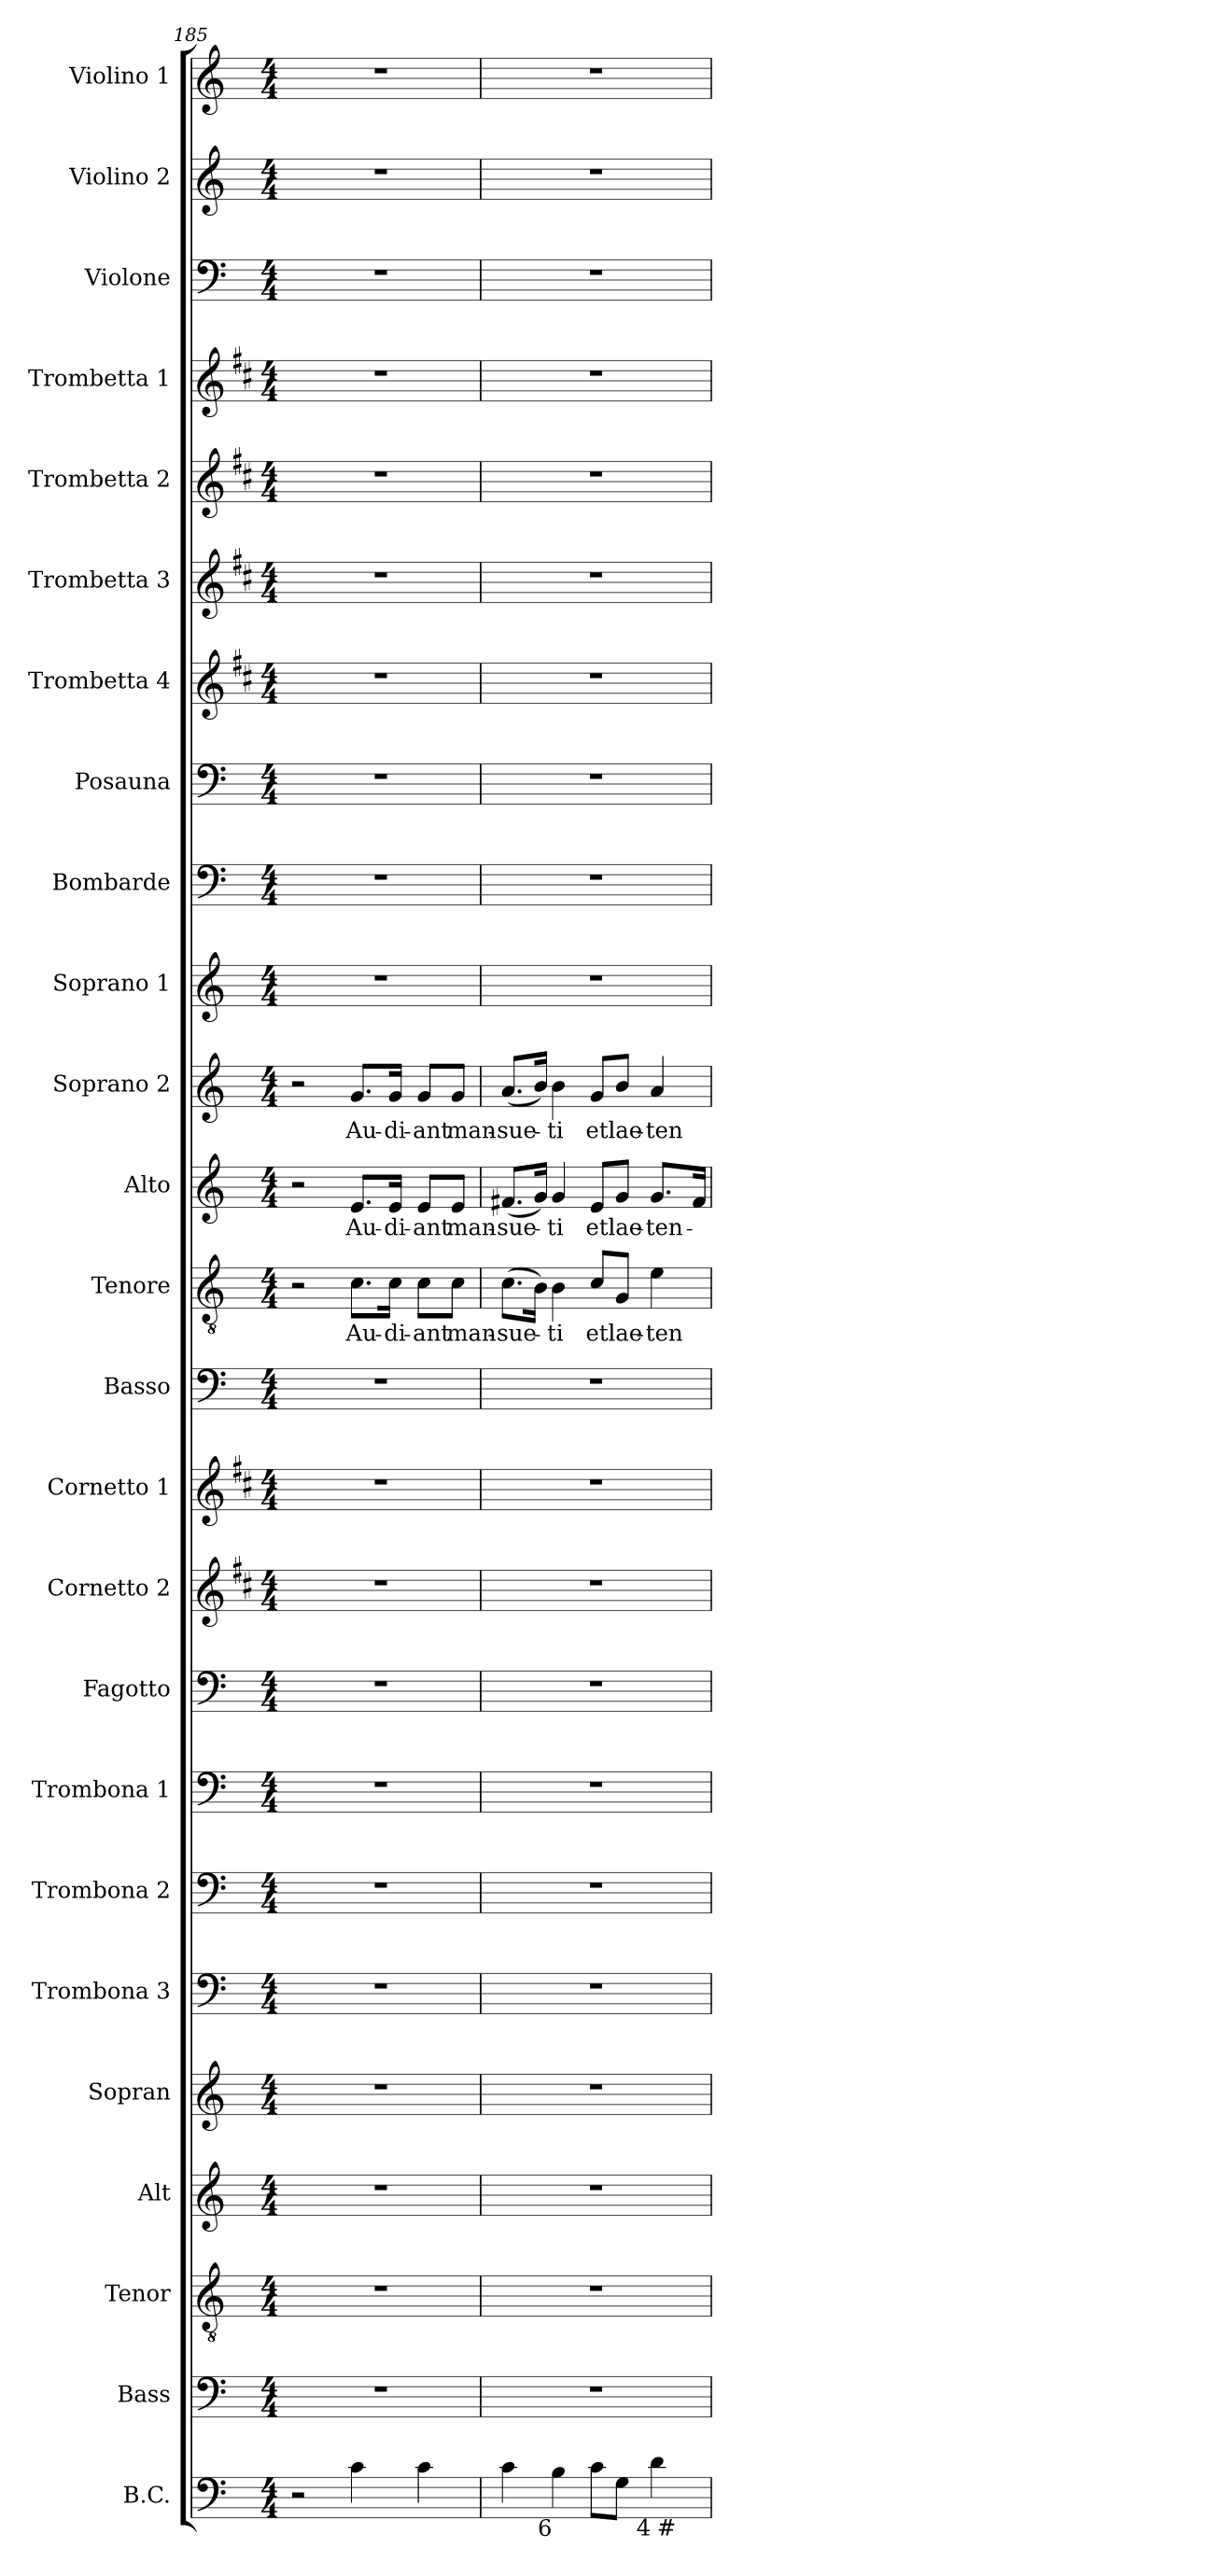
**kern	**kern	**kern	**kern	**kern	**kern	**kern	**kern	**kern	**kern	**kern	**kern	**kern	**text	**kern	**text	**kern	**text	**kern	**kern	**kern	**kern	**kern	**kern	**kern	**kern	**kern	**kern
*part25	*part24	*part23	*part22	*part21	*part20	*part19	*part18	*part17	*part16	*part15	*part14	*part13	*part13	*part12	*part12	*part11	*part11	*part10	*part9	*part8	*part7	*part6	*part5	*part4	*part3	*part2	*part1
*staff25	*staff24	*staff23	*staff22	*staff21	*staff20	*staff19	*staff18	*staff17	*staff16	*staff15	*staff14	*staff13	*staff13	*staff12	*staff12	*staff11	*staff11	*staff10	*staff9	*staff8	*staff7	*staff6	*staff5	*staff4	*staff3	*staff2	*staff1
*I"B.C.	*I"Bass	*I"Tenor	*I"Alt	*I"Sopran	*I"Trombona 3	*I"Trombona 2	*I"Trombona 1	*I"Fagotto	*I"Cornetto 2	*I"Cornetto 1	*I"Basso	*I"Tenore	*	*I"Alto	*	*I"Soprano 2	*	*I"Soprano 1	*I"Bombarde	*I"Posauna	*I"Trombetta 4	*I"Trombetta 3	*I"Trombetta 2	*I"Trombetta 1	*I"Violone	*I"Violino 2	*I"Violino 1
*I'B.C.	*I'B.	*I'T.	*I'A.	*I'S.	*I'Tbn. 2	*I'Tbn. 2	*I'Tbn. 1	*I'Fag.	*I'Cor. 2	*I'Cor. 1	*I'B.	*I'T.	*	*I'A.	*	*I'S.	*	*I'S.	*	*	*	*	*	*	*	*I'Vl. 2	*I'Vl. 1
*clefF4	*clefF4	*clefGv2	*clefG2	*clefG2	*clefF4	*clefF4	*clefF4	*clefF4	*clefG2	*clefG2	*clefF4	*clefGv2	*	*clefG2	*	*clefG2	*	*clefG2	*clefF4	*clefF4	*clefG2	*clefG2	*clefG2	*clefG2	*clefF4	*clefG2	*clefG2
*	*	*ITrd7c12	*	*	*	*	*	*	*ITrd1c2	*ITrd1c2	*	*ITrd7c12	*	*	*	*	*	*	*	*	*ITrd1c2	*ITrd1c2	*ITrd1c2	*ITrd1c2	*	*	*
*k[]	*k[]	*k[]	*k[]	*k[]	*k[]	*k[]	*k[]	*k[]	*k[]	*k[]	*k[]	*k[]	*	*k[]	*	*k[]	*	*k[]	*k[]	*k[]	*k[]	*k[]	*k[]	*k[]	*k[]	*k[]	*k[]
*C:	*C:	*C:	*C:	*C:	*C:	*C:	*C:	*C:	*C:	*C:	*C:	*C:	*	*C:	*	*C:	*	*C:	*C:	*C:	*C:	*C:	*C:	*C:	*C:	*C:	*C:
*M4/4	*M4/4	*M4/4	*M4/4	*M4/4	*M4/4	*M4/4	*M4/4	*M4/4	*M4/4	*M4/4	*M4/4	*M4/4	*	*M4/4	*	*M4/4	*	*M4/4	*M4/4	*M4/4	*M4/4	*M4/4	*M4/4	*M4/4	*M4/4	*M4/4	*M4/4
*MM100	*MM100	*MM100	*MM100	*MM100	*MM100	*MM100	*MM100	*MM100	*MM100	*MM100	*MM100	*MM100	*	*MM100	*	*MM100	*	*MM100	*MM100	*MM100	*MM100	*MM100	*MM100	*MM100	*MM100	*MM100	*MM100
=185	=185	=185	=185	=185	=185	=185	=185	=185	=185	=185	=185	=185	=185	=185	=185	=185	=185	=185	=185	=185	=185	=185	=185	=185	=185	=185	=185
2r	1r	1r	1r	1r	1r	1r	1r	1r	1r	1r	1r	2r	.	2r	.	2r	.	1r	1r	1r	1r	1r	1r	1r	1r	1r	1r
!	!	!	!	!	!	!	!	!	!	!	!	!	!LO:LY:b:color=#000000	!	!	!	!	!	!	!	!	!	!	!	!	!	!
!	!	!	!	!	!	!	!	!	!	!	!	!	!	!	!LO:LY:b:color=#000000	!	!	!	!	!	!	!	!	!	!	!	!
!	!	!	!	!	!	!	!	!	!	!	!	!	!	!	!	!	!LO:LY:b:color=#000000	!	!	!	!	!	!	!	!	!	!
4ci\	.	.	.	.	.	.	.	.	.	.	.	8.Ci\L	Au-	8.ei/L	Au-	8.gi/L	Au-	.	.	.	.	.	.	.	.	.	.
!	!	!	!	!	!	!	!	!	!	!	!	!	!LO:LY:b:color=#000000	!	!	!	!	!	!	!	!	!	!	!	!	!	!
!	!	!	!	!	!	!	!	!	!	!	!	!	!	!	!LO:LY:b:color=#000000	!	!	!	!	!	!	!	!	!	!	!	!
!	!	!	!	!	!	!	!	!	!	!	!	!	!	!	!	!	!LO:LY:b:color=#000000	!	!	!	!	!	!	!	!	!	!
.	.	.	.	.	.	.	.	.	.	.	.	16Ci\Jk	-di-	16ei/Jk	-di-	16gi/Jk	-di-	.	.	.	.	.	.	.	.	.	.
!	!	!	!	!	!	!	!	!	!	!	!	!	!LO:LY:b:color=#000000	!	!	!	!	!	!	!	!	!	!	!	!	!	!
!	!	!	!	!	!	!	!	!	!	!	!	!	!	!	!LO:LY:b:color=#000000	!	!	!	!	!	!	!	!	!	!	!	!
!	!	!	!	!	!	!	!	!	!	!	!	!	!	!	!	!	!LO:LY:b:color=#000000	!	!	!	!	!	!	!	!	!	!
4ci\	.	.	.	.	.	.	.	.	.	.	.	8Ci\L	-ant	8ei/L	-ant	8gi/L	-ant	.	.	.	.	.	.	.	.	.	.
!	!	!	!	!	!	!	!	!	!	!	!	!	!LO:LY:b:color=#000000	!	!	!	!	!	!	!	!	!	!	!	!	!	!
!	!	!	!	!	!	!	!	!	!	!	!	!	!	!	!LO:LY:b:color=#000000	!	!	!	!	!	!	!	!	!	!	!	!
!	!	!	!	!	!	!	!	!	!	!	!	!	!	!	!	!	!LO:LY:b:color=#000000	!	!	!	!	!	!	!	!	!	!
.	.	.	.	.	.	.	.	.	.	.	.	8Ci\J	man-	8ei/J	man-	8gi/J	man-	.	.	.	.	.	.	.	.	.	.
=186	=186	=186	=186	=186	=186	=186	=186	=186	=186	=186	=186	=186	=186	=186	=186	=186	=186	=186	=186	=186	=186	=186	=186	=186	=186	=186	=186
!	!	!	!	!	!	!	!	!	!	!	!	!	!LO:LY:b:color=#000000	!	!	!	!	!	!	!	!	!	!	!	!	!	!
!	!	!	!	!	!	!	!	!	!	!	!	!	!	!	!LO:LY:b:color=#000000	!	!	!	!	!	!	!	!	!	!	!	!
!LO:TX:b:rj:t=6	!	!	!	!	!	!	!	!	!	!	!	!	!	!	!	!	!	!	!	!	!	!	!	!	!	!	!
!LO:TX:t=f	!	!	!	!	!	!	!	!	!	!	!	!	!	!	!	!	!	!	!	!	!	!	!	!	!	!	!
!	!	!	!	!	!	!	!	!	!	!	!	!	!	!	!	!	!LO:LY:b:color=#000000	!	!	!	!	!	!	!	!	!	!
*^	*	*	*	*	*	*	*	*	*	*	*	*	*	*	*	*	*	*	*	*	*	*	*	*	*	*	*
4ci\	2..ryy	1r	1r	1r	1r	1r	1r	1r	1r	1r	1r	1r	(8.Ci\L	-sue-	(8.f#Xi/L	-sue-	(8.ai/L	-sue-	1r	1r	1r	1r	1r	1r	1r	1r	1r	1r
.	.	.	.	.	.	.	.	.	.	.	.	.	16BBi\Jk)	.	16gi/Jk)	.	16bi/Jk)	.	.	.	.	.	.	.	.	.	.	.
!	!	!	!	!	!	!	!	!	!	!	!	!	!	!LO:LY:b:color=#000000	!	!	!	!	!	!	!	!	!	!	!	!	!	!
!	!	!	!	!	!	!	!	!	!	!	!	!	!	!	!	!LO:LY:b:color=#000000	!	!	!	!	!	!	!	!	!	!	!	!
!LO:TX:b:rj:t=6	!	!	!	!	!	!	!	!	!	!	!	!	!	!	!	!	!	!	!	!	!	!	!	!	!	!	!	!
!	!	!	!	!	!	!	!	!	!	!	!	!	!	!	!	!	!	!LO:LY:b:color=#000000	!	!	!	!	!	!	!	!	!	!
4Bi\	.	.	.	.	.	.	.	.	.	.	.	.	4BBi\	-ti	4gi/	-ti	4bi\	-ti	.	.	.	.	.	.	.	.	.	.
!	!	!	!	!	!	!	!	!	!	!	!	!	!	!LO:LY:b:color=#000000	!	!	!	!	!	!	!	!	!	!	!	!	!	!
!	!	!	!	!	!	!	!	!	!	!	!	!	!	!	!	!LO:LY:b:color=#000000	!	!	!	!	!	!	!	!	!	!	!	!
!	!	!	!	!	!	!	!	!	!	!	!	!	!	!	!	!	!	!LO:LY:b:color=#000000	!	!	!	!	!	!	!	!	!	!
8ci\L	.	.	.	.	.	.	.	.	.	.	.	.	8Ci/L	et	8ei/L	et	8gi/L	et	.	.	.	.	.	.	.	.	.	.
!	!	!	!	!	!	!	!	!	!	!	!	!	!	!LO:LY:b:color=#000000	!	!	!	!	!	!	!	!	!	!	!	!	!	!
!	!	!	!	!	!	!	!	!	!	!	!	!	!	!	!	!LO:LY:b:color=#000000	!	!	!	!	!	!	!	!	!	!	!	!
!	!	!	!	!	!	!	!	!	!	!	!	!	!	!	!	!	!	!LO:LY:b:color=#000000	!	!	!	!	!	!	!	!	!	!
8Gi\J	.	.	.	.	.	.	.	.	.	.	.	.	8GGi/J	lae-	8gi/J	lae-	8bi/J	lae-	.	.	.	.	.	.	.	.	.	.
!	!	!	!	!	!	!	!	!	!	!	!	!	!	!LO:LY:b:color=#000000	!	!	!	!	!	!	!	!	!	!	!	!	!	!
!	!	!	!	!	!	!	!	!	!	!	!	!	!	!	!	!LO:LY:b:color=#000000	!	!	!	!	!	!	!	!	!	!	!	!
!LO:TX:b:rj:t=4	!	!	!	!	!	!	!	!	!	!	!	!	!	!	!	!	!	!	!	!	!	!	!	!	!	!	!	!
!	!	!	!	!	!	!	!	!	!	!	!	!	!	!	!	!	!	!LO:LY:b:color=#000000	!	!	!	!	!	!	!	!	!	!
4di\	.	.	.	.	.	.	.	.	.	.	.	.	4Ei\	-ten-	8.gi/L	-ten-	4ai/	-ten-	.	.	.	.	.	.	.	.	.	.
!	!LO:TX:b:rj:t=#	!	!	!	!	!	!	!	!	!	!	!	!	!	!	!	!	!	!	!	!	!	!	!	!	!	!	!
.	8ryy	.	.	.	.	.	.	.	.	.	.	.	.	.	.	.	.	.	.	.	.	.	.	.	.	.	.	.
.	.	.	.	.	.	.	.	.	.	.	.	.	.	.	16f#i/Jk	.	.	.	.	.	.	.	.	.	.	.	.	.
*v	*v	*	*	*	*	*	*	*	*	*	*	*	*	*	*	*	*	*	*	*	*	*	*	*	*	*	*	*
=	=	=	=	=	=	=	=	=	=	=	=	=	=	=	=	=	=	=	=	=	=	=	=	=	=	=	=
*-	*-	*-	*-	*-	*-	*-	*-	*-	*-	*-	*-	*-	*-	*-	*-	*-	*-	*-	*-	*-	*-	*-	*-	*-	*-	*-	*-
